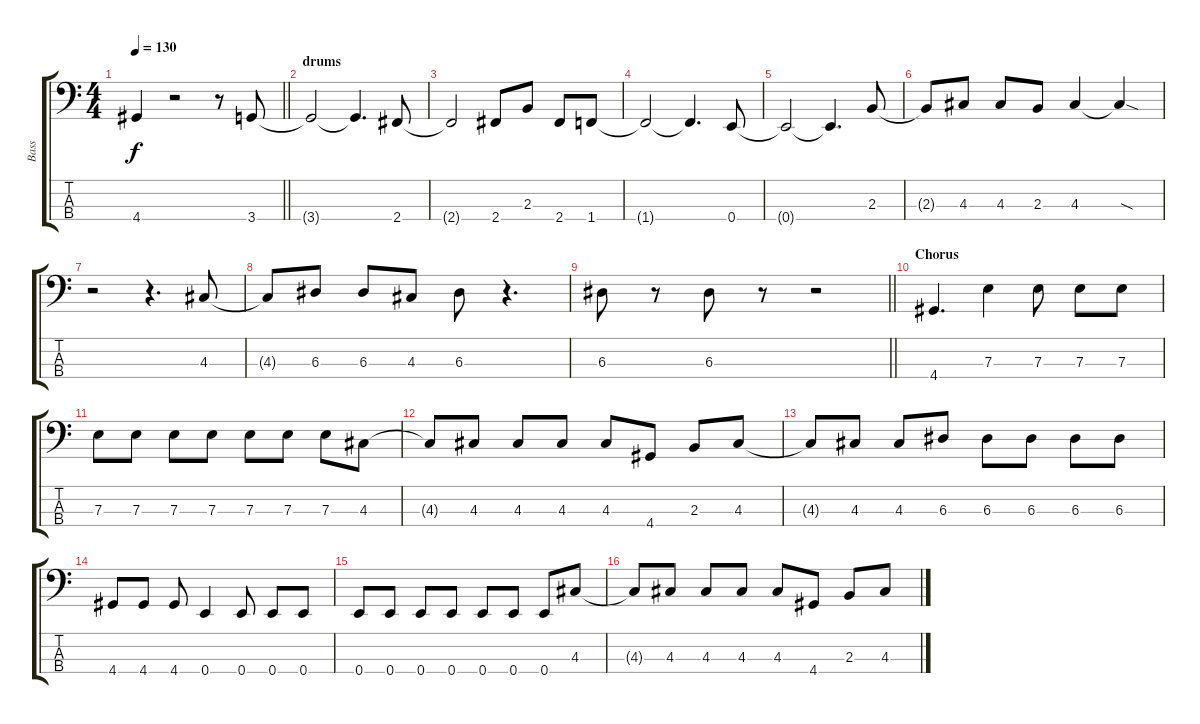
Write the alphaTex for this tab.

\track ("Bass" "Bass") {instrument electricbassfinger}
\staff {score tabs}
\tuning (G2 D2 A1 E1) {hide}
\ts (4 4)
\tempo 130
\clef f4
\barLineRight lightlight
\ks c
4.4{t}.4{dy f} r.2 r.8 3.4.8 |
\section ("" "drums")
3.4{t}.2 3.4{t}.4{d} 2.4.8 |
2.4{t}.2 2.4.8 2.3.8 2.4.8 1.4.8 |
1.4{t}.2 1.4{t}.4{d} 0.4.8 |
0.4{t}.2 0.4{t}.4{d} 2.3.8 |
2.3{t}.8 4.3.8 4.3.8 2.3.8 4.3.4 4.3{sod t}.4 |
r.2 r.4{d} 4.3.8 |
4.3{t}.8 6.3.8 6.3.8 4.3.8 6.3.8 r.4{d} |
\barLineRight lightlight
6.3.8 r.8 6.3.8 r.8 r.2 |
\section ("" "Chorus")
4.4.4{d} 7.3.4 7.3.8 7.3.8 7.3.8 |
7.3.8 7.3.8 7.3.8 7.3.8 7.3.8 7.3.8 7.3.8 4.3.8 |
4.3{t}.8 4.3.8 4.3.8 4.3.8 4.3.8 4.4.8 2.3.8 4.3.8 |
4.3{t}.8 4.3.8 4.3.8 6.3.8 6.3.8 6.3.8 6.3.8 6.3.8 |
4.4.8 4.4.8 4.4.8 0.4.4 0.4.8 0.4.8 0.4.8 |
0.4.8 0.4.8 0.4.8 0.4.8 0.4.8 0.4.8 0.4.8 4.3.8 |
4.3{t}.8 4.3.8 4.3.8 4.3.8 4.3.8 4.4.8 2.3.8 4.3.8
